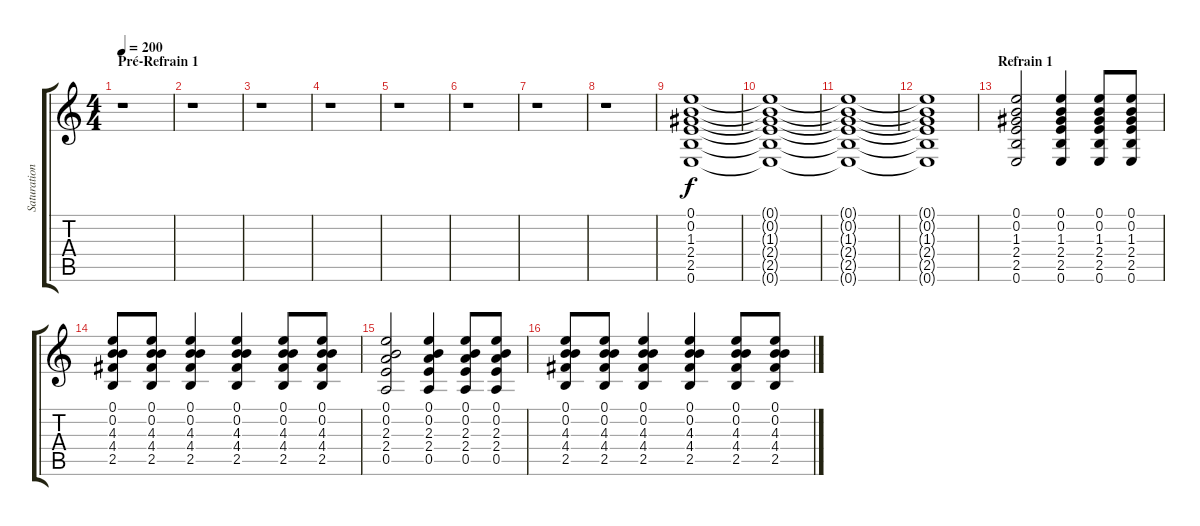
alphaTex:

\track ("Saturation Gauche" "Saturation") {instrument overdrivenguitar}
\staff {score tabs}
\tuning (E4 B3 G3 D3 A2 E2) {hide}
\ts (4 4)
\section ("" "Pré-Refrain 1")
\tempo 200
\clef g2
\ks c
r.1{dy f} |
r.1 |
r.1 |
r.1 |
r.1 |
r.1 |
r.1 |
r.1 |
(0.1 0.2 1.3 2.4 2.5 0.6).1 |
(0.1{t} 0.2{t} 1.3{t} 2.4{t} 2.5{t} 0.6{t}).1 |
(0.1{t} 0.2{t} 1.3{t} 2.4{t} 2.5{t} 0.6{t}).1 |
(0.1{t} 0.2{t} 1.3{t} 2.4{t} 2.5{t} 0.6{t}).1 |
\section ("" "Refrain 1")
(0.1 0.2 1.3 2.4 2.5 0.6).2 (0.1 0.2 1.3 2.4 2.5 0.6).4 (0.1 0.2 1.3 2.4 2.5 0.6).8 (0.1 0.2 1.3 2.4 2.5 0.6).8 |
(0.1 0.2 4.3 4.4 2.5).8 (0.1 0.2 4.3 4.4 2.5).8 (0.1 0.2 4.3 4.4 2.5).4 (0.1 0.2 4.3 4.4 2.5).4 (0.1 0.2 4.3 4.4 2.5).8 (0.1 0.2 4.3 4.4 2.5).8 |
(0.1 0.2 2.3 2.4 0.5).2 (0.1 0.2 2.3 2.4 0.5).4 (0.1 0.2 2.3 2.4 0.5).8 (0.1 0.2 2.3 2.4 0.5).8 |
(0.1 0.2 4.3 4.4 2.5).8 (0.1 0.2 4.3 4.4 2.5).8 (0.1 0.2 4.3 4.4 2.5).4 (0.1 0.2 4.3 4.4 2.5).4 (0.1 0.2 4.3 4.4 2.5).8 (0.1 0.2 4.3 4.4 2.5).8
